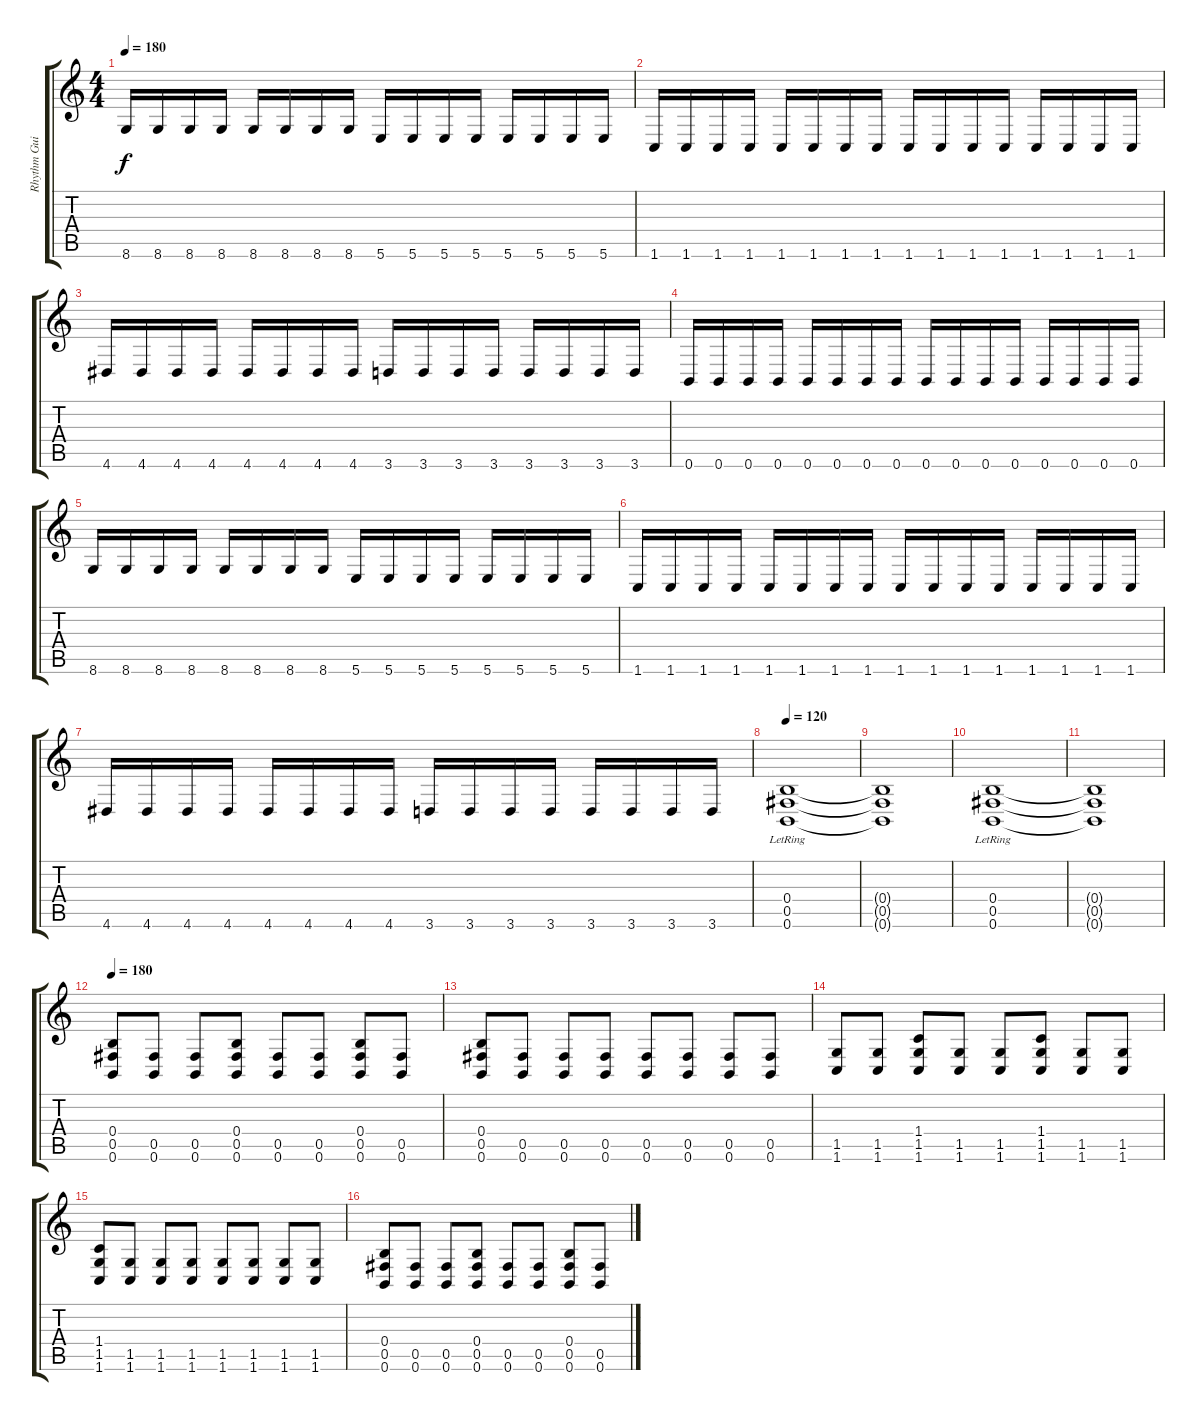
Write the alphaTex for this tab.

\track ("Rhythm Guitar" "Rhythm Gui") {instrument distortionguitar}
\staff {score tabs}
\tuning (Db4 Ab3 E3 B2 Gb2 B1) {hide}
\ts (4 4)
\tempo 180
\clef g2
\ks c
8.6.16{dy f} 8.6.16 8.6.16 8.6.16 8.6.16 8.6.16 8.6.16 8.6.16 5.6.16 5.6.16 5.6.16 5.6.16 5.6.16 5.6.16 5.6.16 5.6.16 |
1.6.16 1.6.16 1.6.16 1.6.16 1.6.16 1.6.16 1.6.16 1.6.16 1.6.16 1.6.16 1.6.16 1.6.16 1.6.16 1.6.16 1.6.16 1.6.16 |
4.6.16 4.6.16 4.6.16 4.6.16 4.6.16 4.6.16 4.6.16 4.6.16 3.6.16 3.6.16 3.6.16 3.6.16 3.6.16 3.6.16 3.6.16 3.6.16 |
0.6.16 0.6.16 0.6.16 0.6.16 0.6.16 0.6.16 0.6.16 0.6.16 0.6.16 0.6.16 0.6.16 0.6.16 0.6.16 0.6.16 0.6.16 0.6.16 |
8.6.16 8.6.16 8.6.16 8.6.16 8.6.16 8.6.16 8.6.16 8.6.16 5.6.16 5.6.16 5.6.16 5.6.16 5.6.16 5.6.16 5.6.16 5.6.16 |
1.6.16 1.6.16 1.6.16 1.6.16 1.6.16 1.6.16 1.6.16 1.6.16 1.6.16 1.6.16 1.6.16 1.6.16 1.6.16 1.6.16 1.6.16 1.6.16 |
4.6.16 4.6.16 4.6.16 4.6.16 4.6.16 4.6.16 4.6.16 4.6.16 3.6.16 3.6.16 3.6.16 3.6.16 3.6.16 3.6.16 3.6.16 3.6.16 |
\tempo 120
(0.4{lr} 0.5{lr} 0.6{lr}).1 |
(0.4{t} 0.5{t} 0.6{t}).1 |
(0.4{lr} 0.5{lr} 0.6{lr}).1 |
(0.4{t} 0.5{t} 0.6{t}).1 |
\tempo 180
(0.4 0.5 0.6).8 (0.5 0.6).8 (0.5 0.6).8 (0.4 0.5 0.6).8 (0.5 0.6).8 (0.5 0.6).8 (0.4 0.5 0.6).8 (0.5 0.6).8 |
(0.4 0.5 0.6).8 (0.5 0.6).8 (0.5 0.6).8 (0.5 0.6).8 (0.5 0.6).8 (0.5 0.6).8 (0.5 0.6).8 (0.5 0.6).8 |
(1.5 1.6).8 (1.5 1.6).8 (1.4 1.5 1.6).8 (1.5 1.6).8 (1.5 1.6).8 (1.4 1.5 1.6).8 (1.5 1.6).8 (1.5 1.6).8 |
(1.4 1.5 1.6).8 (1.5 1.6).8 (1.5 1.6).8 (1.5 1.6).8 (1.5 1.6).8 (1.5 1.6).8 (1.5 1.6).8 (1.5 1.6).8 |
(0.4 0.5 0.6).8 (0.5 0.6).8 (0.5 0.6).8 (0.4 0.5 0.6).8 (0.5 0.6).8 (0.5 0.6).8 (0.4 0.5 0.6).8 (0.5 0.6).8
